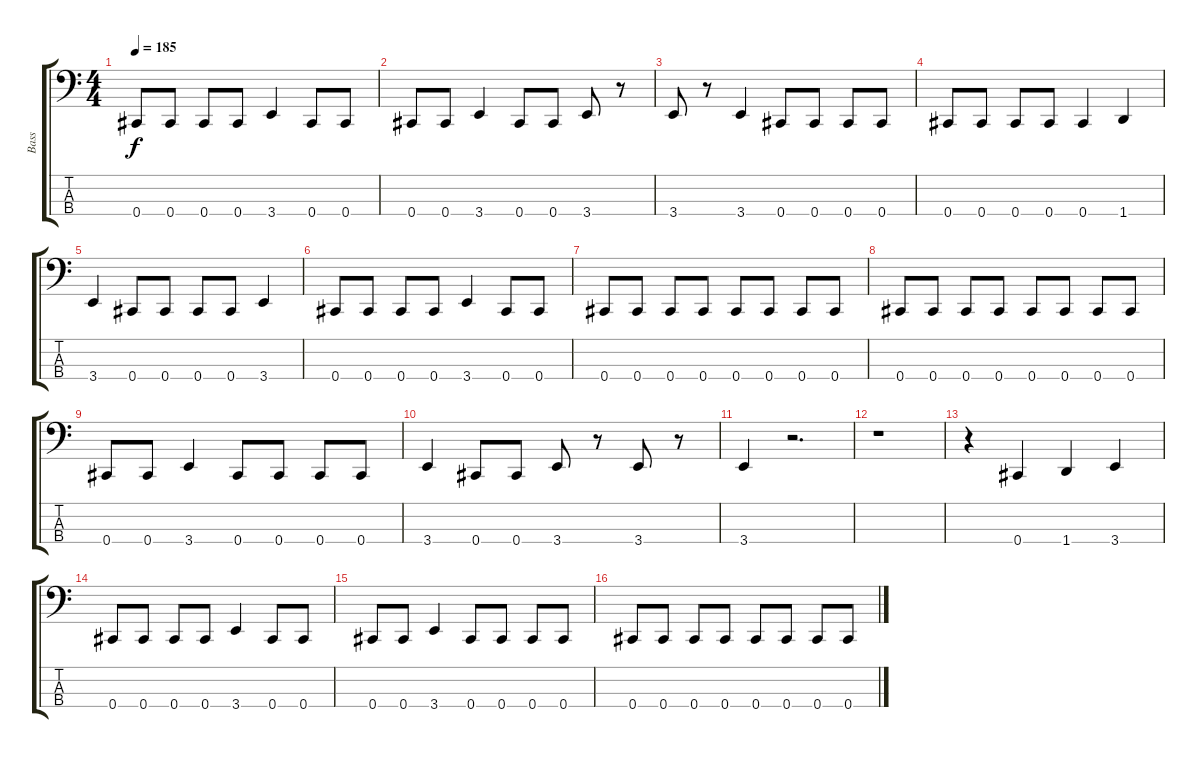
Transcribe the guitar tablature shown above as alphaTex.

\track ("Bass" "Bass") {instrument electricbassfinger}
\staff {score tabs}
\tuning (Gb2 Db2 Ab1 Db1) {hide}
\ts (4 4)
\tempo 185
\clef f4
\ks c
0.4.8{dy f} 0.4.8 0.4.8 0.4.8 3.4.4 0.4.8 0.4.8 |
0.4.8 0.4.8 3.4.4 0.4.8 0.4.8 3.4.8 r.8 |
3.4.8 r.8 3.4.4 0.4.8 0.4.8 0.4.8 0.4.8 |
0.4.8 0.4.8 0.4.8 0.4.8 0.4.4 1.4.4 |
3.4.4 0.4.8 0.4.8 0.4.8 0.4.8 3.4.4 |
0.4.8 0.4.8 0.4.8 0.4.8 3.4.4 0.4.8 0.4.8 |
0.4.8 0.4.8 0.4.8 0.4.8 0.4.8 0.4.8 0.4.8 0.4.8 |
0.4.8 0.4.8 0.4.8 0.4.8 0.4.8 0.4.8 0.4.8 0.4.8 |
0.4.8 0.4.8 3.4.4 0.4.8 0.4.8 0.4.8 0.4.8 |
3.4.4 0.4.8 0.4.8 3.4.8 r.8 3.4.8 r.8 |
3.4.4 r.2{d} |
r.1 |
r.4 0.4.4 1.4.4 3.4.4 |
0.4.8 0.4.8 0.4.8 0.4.8 3.4.4 0.4.8 0.4.8 |
0.4.8 0.4.8 3.4.4 0.4.8 0.4.8 0.4.8 0.4.8 |
0.4.8 0.4.8 0.4.8 0.4.8 0.4.8 0.4.8 0.4.8 0.4.8
